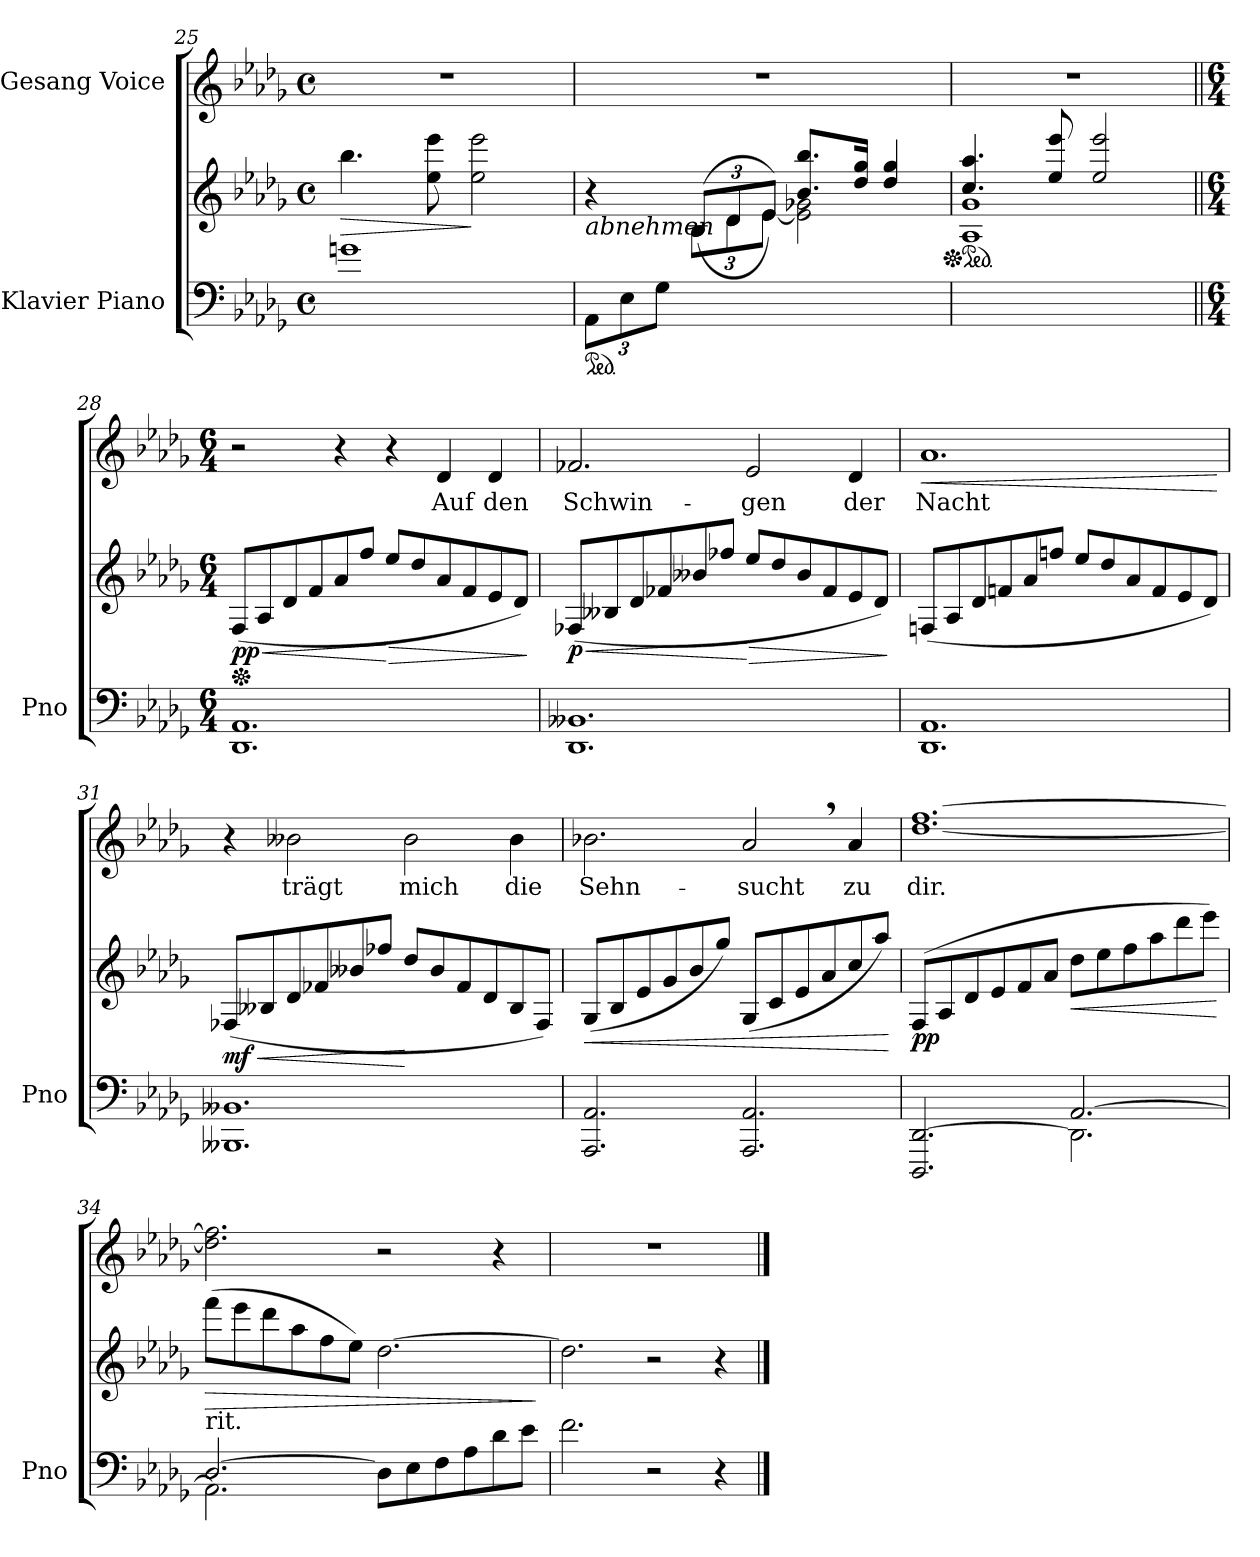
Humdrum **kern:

**kern	**kern	**dynam	**kern	**text	**dynam
*part2	*part2	*part2	*part1	*part1	*part1
*staff3	*staff2	*staff2/3	*staff1	*staff1	*staff1
*I"Klavier Piano	*	*	*I"Gesang Voice	*	*
*I'Pno	*	*	*	*	*
*clefF4	*clefG2	*	*clefG2	*	*
*k[b-e-a-d-g-]	*k[b-e-a-d-g-]	*	*k[b-e-a-d-g-]	*	*
*M4/4	*M4/4	*	*M4/4	*	*
*met(c)	*met(c)	*	*met(c)	*	*
=25	=25	=25	=25	=25	=25
!	!	!LO:HP:b	!	!	!
1gn	4.bb-\	>	1r	.	.
.	8ee-\ 8eee-\	.	.	.	.
.	2ee-\ 2eee-\	]	.	.	.
=26	=26	=26	=26	=26	=26
*ped	*	*	*	*	*
*	*^	*	*	*	*
!	!LO:TX:b:i:t=abnehmen	!	!	!	!	!
12AA-\L	4r	4ryy	.	1r	.	.
12E-\	.	.	.	.	.	.
12G-\J	.	.	.	.	.	.
*	*Xbrackettup	*	*	*	*	*
2.ryy	((>12B-/L	12B-\L	.	.	.	.
.	12d-/	12d-\	.	.	.	.
.	12e-/J))	[<12e-\J	.	.	.	.
.	8.b-/ 8.bb-/L	2e-\] 2g-X\	.	.	.	.
.	16dd-/ 16gg-/Jk	.	.	.	.	.
.	4dd-/ 4gg-/	.	.	.	.	.
!!LO:LB:g=z
=27	=27	=27	=27	=27	=27	=27
*	*Xped	*	*	*	*	*
*	*ped	*	*	*	*	*
1ryy	4.cc/ 4.aa-/	1A- 1g-	.	1r	.	.
.	8ee-/ 8eee-/	.	.	.	.	.
.	2ee-/ 2eee-/	.	.	.	.	.
*	*v	*v	*	*	*	*
=28||	=28||	=28||	=28||	=28||	=28||
*M6/4	*M6/4	*	*M6/4	*	*
*	*Xped	*	*	*	*
!	!	!LO:HP:b	!	!	!
!	!	!LO:DY:n=1:b	!	!	!
1.DD- 1.AA-	(>8F/L	< pp	2r	.	.
.	8A-/	.	.	.	.
.	8d-/	.	.	.	.
.	8f/	.	.	.	.
.	8a-/	.	4r	.	.
.	8ff/J	.	.	.	.
!	!	!LO:HP:n=1:b	!	!	!
.	8ee-/L	[ >	4r	.	.
.	8dd-/	.	.	.	.
!	!	!	!	!LO:LY:b	!
.	8a-/	.	4d-/	Auf	.
.	8f/	.	.	.	.
!	!	!	!	!LO:LY:b	!
.	8e-/	.	4d-/	den	.
.	8d-/J)	.	.	.	.
.	.	]	.	.	.
=29	=29	=29	=29	=29	=29
!	!	!LO:HP:b	!	!LO:LY:b	!
!	!	!LO:DY:n=1:b	!	!	!
1.DD- 1.BB--X	(>8F-X/L	< p	2.f-X/	Schwin-	.
.	8B--X/	.	.	.	.
.	8d-/	.	.	.	.
.	8f-X/	.	.	.	.
.	8b--X/	.	.	.	.
.	8ff-X/J	.	.	.	.
!	!	!LO:HP:n=1:b	!	!LO:LY:b	!
.	8ee-/L	[ >	2e-/	-gen	.
.	8dd-/	.	.	.	.
.	8b--/	.	.	.	.
.	8f-/	.	.	.	.
!	!	!	!	!LO:LY:b	!
.	8e-/	.	4d-/	der	.
.	8d-/J)	.	.	.	.
.	.	]	.	.	.
!!LO:LB:g=z
=30	=30	=30	=30	=30	=30
!	!	!	!	!LO:LY:b	!LO:HP:b
1.DD- 1.AA-	(>8Fn/L	.	1.a-	Nacht	<
.	8A-/	.	.	.	.
.	8d-/	.	.	.	.
.	8fn/	.	.	.	.
.	8a-/	.	.	.	.
.	8ffn/J	.	.	.	.
.	8ee-/L	.	.	.	.
.	8dd-/	.	.	.	.
.	8a-/	.	.	.	.
.	8f/	.	.	.	.
.	8e-/	.	.	.	.
.	8d-/J)	.	.	.	.
.	.	.	.	.	[
=31	=31	=31	=31	=31	=31
!	!	!LO:HP:b	!	!	!
!	!	!LO:DY:n=1:b	!	!	!
1.BBB--X 1.BB--X	(>8F-X/L	< mf	4r	.	.
.	8B--X/	.	.	.	.
!	!	!	!	!LO:LY:b	!
.	8d-/	.	2b--X\	trägt	.
.	8f-X/	.	.	.	.
.	8b--X/	.	.	.	.
.	8ff-X/J	.	.	.	.
!	!	!	!	!LO:LY:b	!
.	8dd-/L	[	2b--\	mich	.
.	8b--/	.	.	.	.
.	8f-/	.	.	.	.
.	8d-/	.	.	.	.
!	!	!	!	!LO:LY:b	!
.	8B--/	.	4b--\	die	.
.	8F-/J)	.	.	.	.
!!LO:LB:g=z
=32	=32	=32	=32	=32	=32
!	!	!LO:HP:b	!	!LO:LY:b	!
2.AAA-/ 2.AA-/	(>8G-/L	<	2.b-X\	Sehn-	.
.	8B-/	.	.	.	.
.	8e-/	.	.	.	.
.	8g-/	.	.	.	.
.	8b-/	.	.	.	.
.	8gg-/J)	.	.	.	.
!	!	!	!	!LO:LY:b	!
2.AAA-/ 2.AA-/	(>8G-/L	.	2a-,/	-sucht	.
.	8c/	.	.	.	.
.	8e-/	.	.	.	.
.	8a-/	.	.	.	.
!	!	!	!	!LO:LY:b	!
.	8cc/	.	4a-/	zu	.
.	8aa-/J)	.	.	.	.
.	.	[	.	.	.
!!LO:PB:g=z
=33	=33	=33	=33	=33	=33
*^	*	*	*	*	*
!	!	!	!LO:DY:b	!	!LO:LY:b	!
2.DDD-/ [<2.DD-/	2.ryy	(8F/L	pp	[1.dd- [1.ff	dir.	.
.	.	8A-/	.	.	.	.
.	.	8d-/	.	.	.	.
.	.	8e-/	.	.	.	.
.	.	8f/	.	.	.	.
.	.	8a-/J	.	.	.	.
!	!	!	!LO:HP:b	!	!	!
[<2.AA-/	2.DD-\]	8dd-\L	<	.	.	.
.	.	8ee-\	.	.	.	.
.	.	8ff\	.	.	.	.
.	.	8aa-\	.	.	.	.
.	.	8ddd-\	.	.	.	.
.	.	8eee-\J)	.	.	.	.
*v	*v	*	*	*	*	*
.	.	[	.	.	.
=34	=34	=34	=34	=34	=34
*^	*	*	*	*	*
!	!	!LO:TX:b:t=rit.	!	!	!	!
!	!	!	!LO:HP:b	!	!	!
[2.D-/	2.AA-\]	(8fff\L	>	2.dd-\] 2.ff\]	.	.
.	.	8eee-\	.	.	.	.
.	.	8ddd-\	.	.	.	.
.	.	8aa-\	.	.	.	.
.	.	8ff\	.	.	.	.
.	.	8ee-\J)	.	.	.	.
8D-\L]	2.ryy	[2.dd-\	.	2r	.	.
8E-\	.	.	.	.	.	.
8F\	.	.	.	.	.	.
8A-\	.	.	.	.	.	.
8d-\	.	.	.	4r	.	.
8e-\J	.	.	.	.	.	.
*v	*v	*	*	*	*	*
.	.	]	.	.	.
=35	=35	=35	=35	=35	=35
2.f\	2.dd-\]	.	1.r	.	.
2r	2r	.	.	.	.
4r	4r	.	.	.	.
==	==	==	==	==	==
*-	*-	*-	*-	*-	*-
